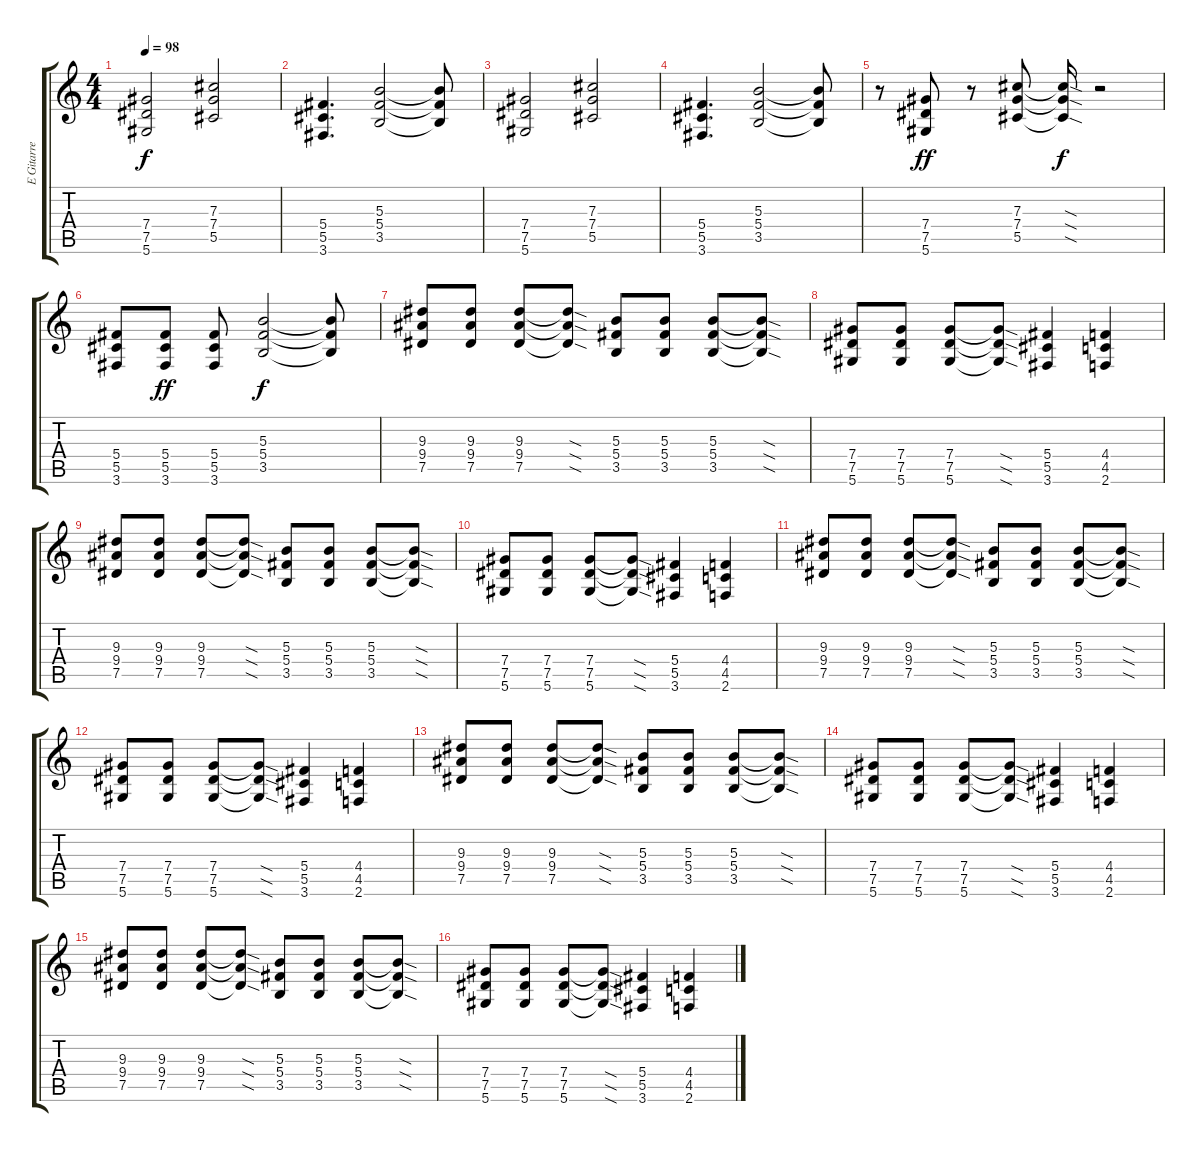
\track ("E Gitarre Rythm 2" "E Gitarre ") {instrument distortionguitar}
\staff {score tabs}
\tuning (Eb4 Bb3 Gb3 Db3 Ab2 Eb2) {hide}
\ts (4 4)
\tempo 98
\clef g2
\ks c
(7.4 7.5 5.6).2{dy f} (7.3 7.4 5.5).2 |
(5.4 5.5 3.6).4{d} (5.3 5.4 3.5).2 (5.3{t} 5.4{t} 3.5{t}).8 |
(7.4 7.5 5.6).2 (7.3 7.4 5.5).2 |
(5.4 5.5 3.6).4{d} (5.3 5.4 3.5).2 (5.3{t} 5.4{t} 3.5{t}).8 |
r.8 (7.4 7.5 5.6).8{dy ff} r.8 (7.3 7.4 5.5).8 (7.3{sod t} 7.4{sod t} 5.5{sod t}).16{dy f} r.2 |
(5.4 5.5 3.6).8 (5.4 5.5 3.6).8{dy ff} (5.4 5.5 3.6).8 (5.3 5.4 3.5).2{dy f} (5.3{t} 5.4{t} 3.5{t}).8 |
(9.3 9.4 7.5).8 (9.3 9.4 7.5).8 (9.3 9.4 7.5).8 (9.3{sod t} 9.4{sod t} 7.5{sod t}).8 (5.3 5.4 3.5).8 (5.3 5.4 3.5).8 (5.3 5.4 3.5).8 (5.3{sod t} 5.4{sod t} 3.5{sod t}).8 |
(7.4 7.5 5.6).8 (7.4 7.5 5.6).8 (7.4 7.5 5.6).8 (7.4{sod t} 7.5{sod t} 5.6{sod t}).8 (5.4 5.5 3.6).4 (4.4 4.5 2.6).4 |
(9.3 9.4 7.5).8 (9.3 9.4 7.5).8 (9.3 9.4 7.5).8 (9.3{sod t} 9.4{sod t} 7.5{sod t}).8 (5.3 5.4 3.5).8 (5.3 5.4 3.5).8 (5.3 5.4 3.5).8 (5.3{sod t} 5.4{sod t} 3.5{sod t}).8 |
(7.4 7.5 5.6).8 (7.4 7.5 5.6).8 (7.4 7.5 5.6).8 (7.4{sod t} 7.5{sod t} 5.6{sod t}).8 (5.4 5.5 3.6).4 (4.4 4.5 2.6).4 |
(9.3 9.4 7.5).8 (9.3 9.4 7.5).8 (9.3 9.4 7.5).8 (9.3{sod t} 9.4{sod t} 7.5{sod t}).8 (5.3 5.4 3.5).8 (5.3 5.4 3.5).8 (5.3 5.4 3.5).8 (5.3{sod t} 5.4{sod t} 3.5{sod t}).8 |
(7.4 7.5 5.6).8 (7.4 7.5 5.6).8 (7.4 7.5 5.6).8 (7.4{sod t} 7.5{sod t} 5.6{sod t}).8 (5.4 5.5 3.6).4 (4.4 4.5 2.6).4 |
(9.3 9.4 7.5).8 (9.3 9.4 7.5).8 (9.3 9.4 7.5).8 (9.3{sod t} 9.4{sod t} 7.5{sod t}).8 (5.3 5.4 3.5).8 (5.3 5.4 3.5).8 (5.3 5.4 3.5).8 (5.3{sod t} 5.4{sod t} 3.5{sod t}).8 |
(7.4 7.5 5.6).8 (7.4 7.5 5.6).8 (7.4 7.5 5.6).8 (7.4{sod t} 7.5{sod t} 5.6{sod t}).8 (5.4 5.5 3.6).4 (4.4 4.5 2.6).4 |
(9.3 9.4 7.5).8 (9.3 9.4 7.5).8 (9.3 9.4 7.5).8 (9.3{sod t} 9.4{sod t} 7.5{sod t}).8 (5.3 5.4 3.5).8 (5.3 5.4 3.5).8 (5.3 5.4 3.5).8 (5.3{sod t} 5.4{sod t} 3.5{sod t}).8 |
(7.4 7.5 5.6).8 (7.4 7.5 5.6).8 (7.4 7.5 5.6).8 (7.4{sod t} 7.5{sod t} 5.6{sod t}).8 (5.4 5.5 3.6).4 (4.4 4.5 2.6).4
